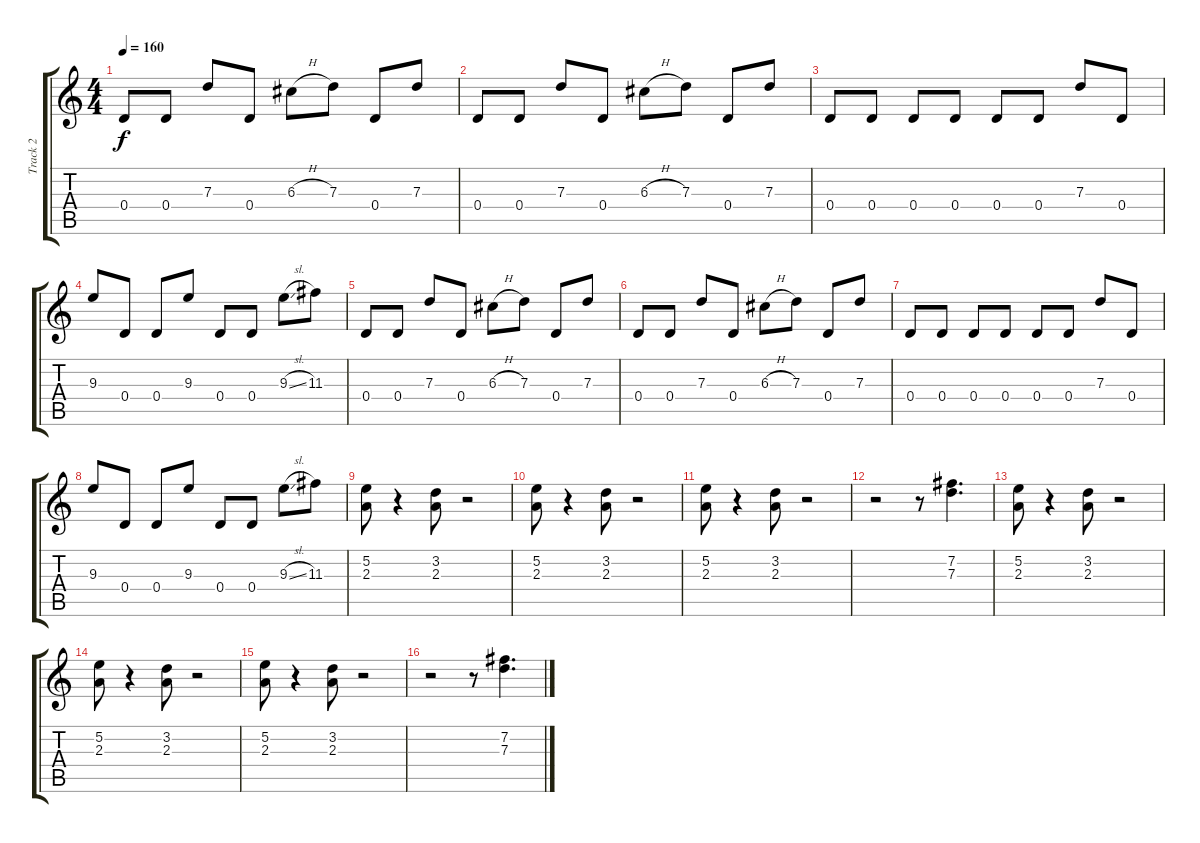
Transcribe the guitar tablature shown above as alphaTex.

\track ("Track 2" "Track 2") {instrument overdrivenguitar}
\staff {score tabs}
\tuning (E4 B3 G3 D3 A2 E2) {hide}
\ts (4 4)
\tempo 160
\clef g2
\ks c
0.4.8{dy f} 0.4.8 7.3.8 0.4.8 6.3{h}.8 7.3.8 0.4.8 7.3.8 |
0.4.8 0.4.8 7.3.8 0.4.8 6.3{h}.8 7.3.8 0.4.8 7.3.8 |
0.4.8 0.4.8 0.4.8 0.4.8 0.4.8 0.4.8 7.3.8 0.4.8 |
9.3.8 0.4.8 0.4.8 9.3.8 0.4.8 0.4.8 9.3{sl}.8 11.3.8 |
0.4.8 0.4.8 7.3.8 0.4.8 6.3{h}.8 7.3.8 0.4.8 7.3.8 |
0.4.8 0.4.8 7.3.8 0.4.8 6.3{h}.8 7.3.8 0.4.8 7.3.8 |
0.4.8 0.4.8 0.4.8 0.4.8 0.4.8 0.4.8 7.3.8 0.4.8 |
9.3.8 0.4.8 0.4.8 9.3.8 0.4.8 0.4.8 9.3{sl}.8 11.3.8 |
(5.2 2.3).8{instrument overdrivenguitar} r.4 (3.2 2.3).8 r.2 |
(5.2 2.3).8 r.4 (3.2 2.3).8 r.2 |
(5.2 2.3).8 r.4 (3.2 2.3).8 r.2 |
r.2 r.8 (7.2 7.3).4{d} |
(5.2 2.3).8 r.4 (3.2 2.3).8 r.2 |
(5.2 2.3).8 r.4 (3.2 2.3).8 r.2 |
(5.2 2.3).8 r.4 (3.2 2.3).8 r.2 |
r.2 r.8 (7.2 7.3).4{d}
